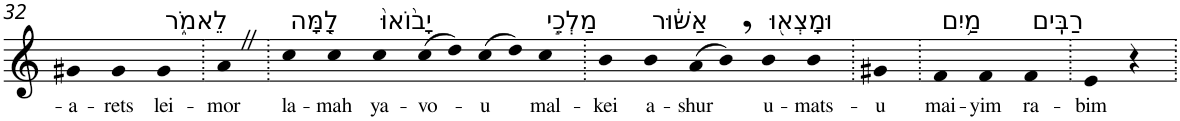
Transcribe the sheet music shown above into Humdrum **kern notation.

**kern	**text
*part1	*part1
*staff1	*staff1
*I"Piano	*
*I'Pno	*
!!LO:PB:g=z
*clefG2	*
*k[]	*
=32	=32
!	!LO:LY:b
4g#X	-a-
!	!LO:LY:b
4g#	-rets
!LO:TX:a:t=לֵאמֹ֑ר	!
!	!LO:LY:b
4g#	lei-
=33.	=33.
!	!LO:LY:b
4aZ	-mor
=34.	=34.
!LO:TX:a:t=לָ֤מָּה	!
!	!LO:LY:b
4cc	la-
!	!LO:LY:b
4cc	-mah
!LO:TX:a:t=יָב֙וֹאוּ֙	!
!	!LO:LY:b
4cc	ya-
!	!LO:LY:b
(>8cc	-vo-
8dd)	.
!	!LO:LY:b
(>8cc	-u
8dd)	.
!LO:TX:a:t=מַלְכֵ֣י	!
!	!LO:LY:b
4cc	mal-
=35.	=35.
!	!LO:LY:b
4b	-kei
!LO:TX:a:t=אַשּׁ֔וּר	!
!	!LO:LY:b
4b	a-
!	!LO:LY:b
(>8a	-shur
8b,)	.
!LO:TX:a:t=וּמָצְא֖וּ	!
!	!LO:LY:b
4b	u-
!	!LO:LY:b
4b	-mats-
=36.	=36.
!	!LO:LY:b
4g#X	-u
=37.	=37.
!LO:TX:a:t=מַ֥יִם	!
!	!LO:LY:b
4f	mai-
!	!LO:LY:b
4f	-yim
!LO:TX:a:t=רַבִּֽים	!
!	!LO:LY:b
4f	ra-
=38.	=38.
!	!LO:LY:b
4e	-bim
4r	.
=.	=.
*-	*-
